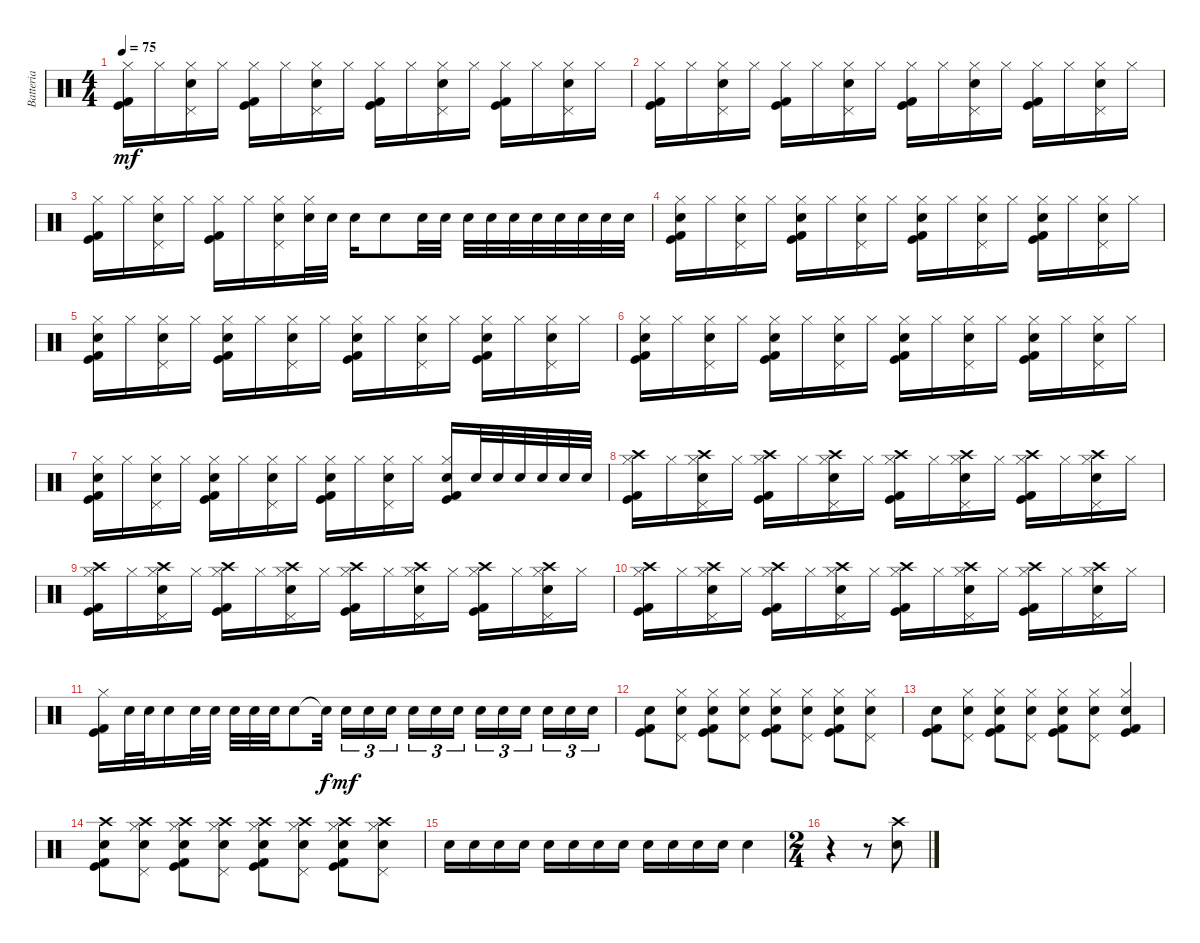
\track ("Batteria" "Batteria") {instrument percussion}
\staff {score}
\articulation defaults
\ts (4 4)
\tempo 75
\clef neutral
\ks c
("Kick (hit) 2" "Kick (hit)" "Hi-Hat (closed)").16{dy mf} "Hi-Hat (closed)".16 ("Electric Snare (hit)" "Pedal Hi-Hat (hit)" "Hi-Hat (closed)").16 "Hi-Hat (closed)".16 ("Kick (hit) 2" "Kick (hit)" "Hi-Hat (closed)").16 "Hi-Hat (closed)".16 ("Electric Snare (hit)" "Pedal Hi-Hat (hit)" "Hi-Hat (closed)").16 "Hi-Hat (closed)".16 ("Kick (hit) 2" "Kick (hit)" "Hi-Hat (closed)").16 "Hi-Hat (closed)".16 ("Electric Snare (hit)" "Pedal Hi-Hat (hit)" "Hi-Hat (closed)").16 "Hi-Hat (closed)".16 ("Kick (hit) 2" "Kick (hit)" "Hi-Hat (closed)").16 "Hi-Hat (closed)".16 ("Electric Snare (hit)" "Pedal Hi-Hat (hit)" "Hi-Hat (closed)").16 "Hi-Hat (closed)".16 |
("Kick (hit) 2" "Kick (hit)" "Hi-Hat (closed)").16 "Hi-Hat (closed)".16 ("Electric Snare (hit)" "Pedal Hi-Hat (hit)" "Hi-Hat (closed)").16 "Hi-Hat (closed)".16 ("Kick (hit) 2" "Kick (hit)" "Hi-Hat (closed)").16 "Hi-Hat (closed)".16 ("Electric Snare (hit)" "Pedal Hi-Hat (hit)" "Hi-Hat (closed)").16 "Hi-Hat (closed)".16 ("Kick (hit) 2" "Kick (hit)" "Hi-Hat (closed)").16 "Hi-Hat (closed)".16 ("Electric Snare (hit)" "Pedal Hi-Hat (hit)" "Hi-Hat (closed)").16 "Hi-Hat (closed)".16 ("Kick (hit) 2" "Kick (hit)" "Hi-Hat (closed)").16 "Hi-Hat (closed)".16 ("Electric Snare (hit)" "Pedal Hi-Hat (hit)" "Hi-Hat (closed)").16 "Hi-Hat (closed)".16 |
("Kick (hit) 2" "Kick (hit)" "Hi-Hat (closed)").16 "Hi-Hat (closed)".16 ("Electric Snare (hit)" "Pedal Hi-Hat (hit)" "Hi-Hat (closed)").16 "Hi-Hat (closed)".16 ("Kick (hit) 2" "Kick (hit)" "Hi-Hat (closed)").16 "Hi-Hat (closed)".16 ("Electric Snare (hit)" "Pedal Hi-Hat (hit)" "Hi-Hat (closed)").16 ("Electric Snare (hit)" "Hi-Hat (closed)").32 "Electric Snare (hit)".32 "Electric Snare (hit)".16 "Electric Snare (hit)".8 "Electric Snare (hit)".32 "Electric Snare (hit)".32 "Electric Snare (hit)".32 "Electric Snare (hit)".32 "Electric Snare (hit)".32 "Electric Snare (hit)".32 "Electric Snare (hit)".32 "Electric Snare (hit)".32 "Electric Snare (hit)".32 "Electric Snare (hit)".32 |
("Kick (hit) 2" "Kick (hit)" "Electric Snare (hit)" "Hi-Hat (closed)").16 "Hi-Hat (closed)".16 ("Electric Snare (hit)" "Pedal Hi-Hat (hit)" "Hi-Hat (closed)").16 "Hi-Hat (closed)".16 ("Kick (hit) 2" "Kick (hit)" "Electric Snare (hit)" "Hi-Hat (closed)").16 "Hi-Hat (closed)".16 ("Electric Snare (hit)" "Pedal Hi-Hat (hit)" "Hi-Hat (closed)").16 "Hi-Hat (closed)".16 ("Kick (hit) 2" "Kick (hit)" "Electric Snare (hit)" "Hi-Hat (closed)").16 "Hi-Hat (closed)".16 ("Electric Snare (hit)" "Pedal Hi-Hat (hit)" "Hi-Hat (closed)").16 "Hi-Hat (closed)".16 ("Kick (hit) 2" "Kick (hit)" "Electric Snare (hit)" "Hi-Hat (closed)").16 "Hi-Hat (closed)".16 ("Electric Snare (hit)" "Pedal Hi-Hat (hit)" "Hi-Hat (closed)").16 "Hi-Hat (closed)".16 |
("Kick (hit) 2" "Kick (hit)" "Electric Snare (hit)" "Hi-Hat (closed)").16 "Hi-Hat (closed)".16 ("Electric Snare (hit)" "Pedal Hi-Hat (hit)" "Hi-Hat (closed)").16 "Hi-Hat (closed)".16 ("Kick (hit) 2" "Kick (hit)" "Electric Snare (hit)" "Hi-Hat (closed)").16 "Hi-Hat (closed)".16 ("Electric Snare (hit)" "Pedal Hi-Hat (hit)" "Hi-Hat (closed)").16 "Hi-Hat (closed)".16 ("Kick (hit) 2" "Kick (hit)" "Electric Snare (hit)" "Hi-Hat (closed)").16 "Hi-Hat (closed)".16 ("Electric Snare (hit)" "Pedal Hi-Hat (hit)" "Hi-Hat (closed)").16 "Hi-Hat (closed)".16 ("Kick (hit) 2" "Kick (hit)" "Electric Snare (hit)" "Hi-Hat (closed)").16 "Hi-Hat (closed)".16 ("Electric Snare (hit)" "Pedal Hi-Hat (hit)" "Hi-Hat (closed)").16 "Hi-Hat (closed)".16 |
("Kick (hit) 2" "Kick (hit)" "Electric Snare (hit)" "Hi-Hat (closed)").16 "Hi-Hat (closed)".16 ("Electric Snare (hit)" "Pedal Hi-Hat (hit)" "Hi-Hat (closed)").16 "Hi-Hat (closed)".16 ("Kick (hit) 2" "Kick (hit)" "Electric Snare (hit)" "Hi-Hat (closed)").16 "Hi-Hat (closed)".16 ("Electric Snare (hit)" "Pedal Hi-Hat (hit)" "Hi-Hat (closed)").16 "Hi-Hat (closed)".16 ("Kick (hit) 2" "Kick (hit)" "Electric Snare (hit)" "Hi-Hat (closed)").16 "Hi-Hat (closed)".16 ("Electric Snare (hit)" "Pedal Hi-Hat (hit)" "Hi-Hat (closed)").16 "Hi-Hat (closed)".16 ("Kick (hit) 2" "Kick (hit)" "Electric Snare (hit)" "Hi-Hat (closed)").16 "Hi-Hat (closed)".16 ("Electric Snare (hit)" "Pedal Hi-Hat (hit)" "Hi-Hat (closed)").16 "Hi-Hat (closed)".16 |
("Kick (hit) 2" "Kick (hit)" "Electric Snare (hit)" "Hi-Hat (closed)").16 "Hi-Hat (closed)".16 ("Electric Snare (hit)" "Pedal Hi-Hat (hit)" "Hi-Hat (closed)").16 "Hi-Hat (closed)".16 ("Kick (hit) 2" "Kick (hit)" "Electric Snare (hit)" "Hi-Hat (closed)").16 "Hi-Hat (closed)".16 ("Electric Snare (hit)" "Pedal Hi-Hat (hit)" "Hi-Hat (closed)").16 "Hi-Hat (closed)".16 ("Kick (hit) 2" "Kick (hit)" "Electric Snare (hit)" "Hi-Hat (closed)").16 "Hi-Hat (closed)".16 ("Electric Snare (hit)" "Pedal Hi-Hat (hit)" "Hi-Hat (closed)").16 "Hi-Hat (closed)".16 ("Kick (hit) 2" "Kick (hit)" "Electric Snare (hit)" "Hi-Hat (closed)").16 "Electric Snare (hit)".32 "Electric Snare (hit)".32 "Electric Snare (hit)".32 "Electric Snare (hit)".32 "Electric Snare (hit)".32 "Electric Snare (hit)".32 |
("Kick (hit) 2" "Kick (hit)" "Crash high (hit)" "Hi-Hat (closed)").16 "Hi-Hat (closed)".16 ("Electric Snare (hit)" "Pedal Hi-Hat (hit)" "Crash high (hit)" "Hi-Hat (closed)").16 "Hi-Hat (closed)".16 ("Kick (hit) 2" "Kick (hit)" "Crash high (hit)" "Hi-Hat (closed)").16 "Hi-Hat (closed)".16 ("Electric Snare (hit)" "Pedal Hi-Hat (hit)" "Crash high (hit)" "Hi-Hat (closed)").16 "Hi-Hat (closed)".16 ("Kick (hit) 2" "Kick (hit)" "Crash high (hit)" "Hi-Hat (closed)").16 "Hi-Hat (closed)".16 ("Electric Snare (hit)" "Pedal Hi-Hat (hit)" "Crash high (hit)" "Hi-Hat (closed)").16 "Hi-Hat (closed)".16 ("Kick (hit) 2" "Kick (hit)" "Crash high (hit)" "Hi-Hat (closed)").16 "Hi-Hat (closed)".16 ("Electric Snare (hit)" "Pedal Hi-Hat (hit)" "Crash high (hit)" "Hi-Hat (closed)").16 "Hi-Hat (closed)".16 |
("Kick (hit) 2" "Kick (hit)" "Crash high (hit)" "Hi-Hat (closed)").16 "Hi-Hat (closed)".16 ("Electric Snare (hit)" "Pedal Hi-Hat (hit)" "Crash high (hit)" "Hi-Hat (closed)").16 "Hi-Hat (closed)".16 ("Kick (hit) 2" "Kick (hit)" "Crash high (hit)" "Hi-Hat (closed)").16 "Hi-Hat (closed)".16 ("Electric Snare (hit)" "Pedal Hi-Hat (hit)" "Crash high (hit)" "Hi-Hat (closed)").16 "Hi-Hat (closed)".16 ("Kick (hit) 2" "Kick (hit)" "Crash high (hit)" "Hi-Hat (closed)").16 "Hi-Hat (closed)".16 ("Electric Snare (hit)" "Pedal Hi-Hat (hit)" "Crash high (hit)" "Hi-Hat (closed)").16 "Hi-Hat (closed)".16 ("Kick (hit) 2" "Kick (hit)" "Crash high (hit)" "Hi-Hat (closed)").16 "Hi-Hat (closed)".16 ("Electric Snare (hit)" "Pedal Hi-Hat (hit)" "Crash high (hit)" "Hi-Hat (closed)").16 "Hi-Hat (closed)".16 |
("Kick (hit) 2" "Kick (hit)" "Crash high (hit)" "Hi-Hat (closed)").16 "Hi-Hat (closed)".16 ("Electric Snare (hit)" "Pedal Hi-Hat (hit)" "Crash high (hit)" "Hi-Hat (closed)").16 "Hi-Hat (closed)".16 ("Kick (hit) 2" "Kick (hit)" "Crash high (hit)" "Hi-Hat (closed)").16 "Hi-Hat (closed)".16 ("Electric Snare (hit)" "Pedal Hi-Hat (hit)" "Crash high (hit)" "Hi-Hat (closed)").16 "Hi-Hat (closed)".16 ("Kick (hit) 2" "Kick (hit)" "Crash high (hit)" "Hi-Hat (closed)").16 "Hi-Hat (closed)".16 ("Electric Snare (hit)" "Pedal Hi-Hat (hit)" "Crash high (hit)" "Hi-Hat (closed)").16 "Hi-Hat (closed)".16 ("Kick (hit) 2" "Kick (hit)" "Crash high (hit)" "Hi-Hat (closed)").16 "Hi-Hat (closed)".16 ("Electric Snare (hit)" "Pedal Hi-Hat (hit)" "Crash high (hit)" "Hi-Hat (closed)").16 "Hi-Hat (closed)".16 |
("Kick (hit) 2" "Kick (hit)" "Hi-Hat (closed)").16 "Electric Snare (hit)".32 "Electric Snare (hit)".32 "Electric Snare (hit)".16 "Electric Snare (hit)".32 "Electric Snare (hit)".32 "Electric Snare (hit)".32 "Electric Snare (hit)".32 "Electric Snare (hit)".32 "Electric Snare (hit)".8 "Snare (hit)"{t}.32{dy f} "Electric Snare (hit)".16{tu (3 2) dy mf} "Electric Snare (hit)".16{tu (3 2)} "Electric Snare (hit)".16{tu (3 2) beam splitsecondary} "Electric Snare (hit)".16{tu (3 2)} "Electric Snare (hit)".16{tu (3 2)} "Electric Snare (hit)".16{tu (3 2)} "Electric Snare (hit)".16{tu (3 2)} "Electric Snare (hit)".16{tu (3 2)} "Electric Snare (hit)".16{tu (3 2) beam splitsecondary} "Electric Snare (hit)".16{tu (3 2)} "Electric Snare (hit)".16{tu (3 2)} "Electric Snare (hit)".16{tu (3 2)} |
("Kick (hit) 2" "Kick (hit)" "Electric Snare (hit)").8 ("Electric Snare (hit)" "Pedal Hi-Hat (hit)" "Hi-Hat (closed)").8 ("Kick (hit) 2" "Kick (hit)" "Electric Snare (hit)" "Hi-Hat (closed)").8 ("Electric Snare (hit)" "Pedal Hi-Hat (hit)" "Hi-Hat (closed)").8 ("Kick (hit) 2" "Kick (hit)" "Electric Snare (hit)" "Hi-Hat (closed)").8 ("Electric Snare (hit)" "Pedal Hi-Hat (hit)" "Hi-Hat (closed)").8 ("Kick (hit) 2" "Kick (hit)" "Electric Snare (hit)" "Hi-Hat (closed)").8 ("Electric Snare (hit)" "Pedal Hi-Hat (hit)" "Hi-Hat (closed)").8 |
("Kick (hit) 2" "Kick (hit)" "Electric Snare (hit)").8 ("Electric Snare (hit)" "Pedal Hi-Hat (hit)" "Hi-Hat (closed)").8 ("Kick (hit) 2" "Kick (hit)" "Electric Snare (hit)" "Hi-Hat (closed)").8 ("Electric Snare (hit)" "Pedal Hi-Hat (hit)" "Hi-Hat (closed)").8 ("Kick (hit) 2" "Kick (hit)" "Electric Snare (hit)" "Hi-Hat (closed)").8 ("Electric Snare (hit)" "Pedal Hi-Hat (hit)" "Hi-Hat (closed)").8 ("Kick (hit) 2" "Kick (hit)" "Electric Snare (hit)" "Hi-Hat (closed)").4 |
("Kick (hit) 2" "Kick (hit)" "Electric Snare (hit)" "Crash high (hit)").8 ("Electric Snare (hit)" "Pedal Hi-Hat (hit)" "Hi-Hat (closed)" "Crash high (hit)").8 ("Kick (hit) 2" "Kick (hit)" "Electric Snare (hit)" "Hi-Hat (closed)" "Crash high (hit)").8 ("Electric Snare (hit)" "Pedal Hi-Hat (hit)" "Hi-Hat (closed)" "Crash high (hit)").8 ("Kick (hit) 2" "Kick (hit)" "Electric Snare (hit)" "Hi-Hat (closed)" "Crash high (hit)").8 ("Electric Snare (hit)" "Pedal Hi-Hat (hit)" "Hi-Hat (closed)" "Crash high (hit)").8 ("Kick (hit) 2" "Kick (hit)" "Electric Snare (hit)" "Hi-Hat (closed)" "Crash high (hit)").8 ("Electric Snare (hit)" "Pedal Hi-Hat (hit)" "Hi-Hat (closed)" "Crash high (hit)").8 |
"Electric Snare (hit)".16{volume 2} "Electric Snare (hit)".16 "Electric Snare (hit)".16{volume 5} "Electric Snare (hit)".16 "Electric Snare (hit)".16{volume 6} "Electric Snare (hit)".16 "Electric Snare (hit)".16{volume 8} "Electric Snare (hit)".16 "Electric Snare (hit)".16{volume 11} "Electric Snare (hit)".16 "Electric Snare (hit)".16{volume 13} "Electric Snare (hit)".16 "Electric Snare (hit)".4 |
\ts (2 4)
r.4 r.8 ("Electric Snare (hit)" "Crash high (hit)").8
